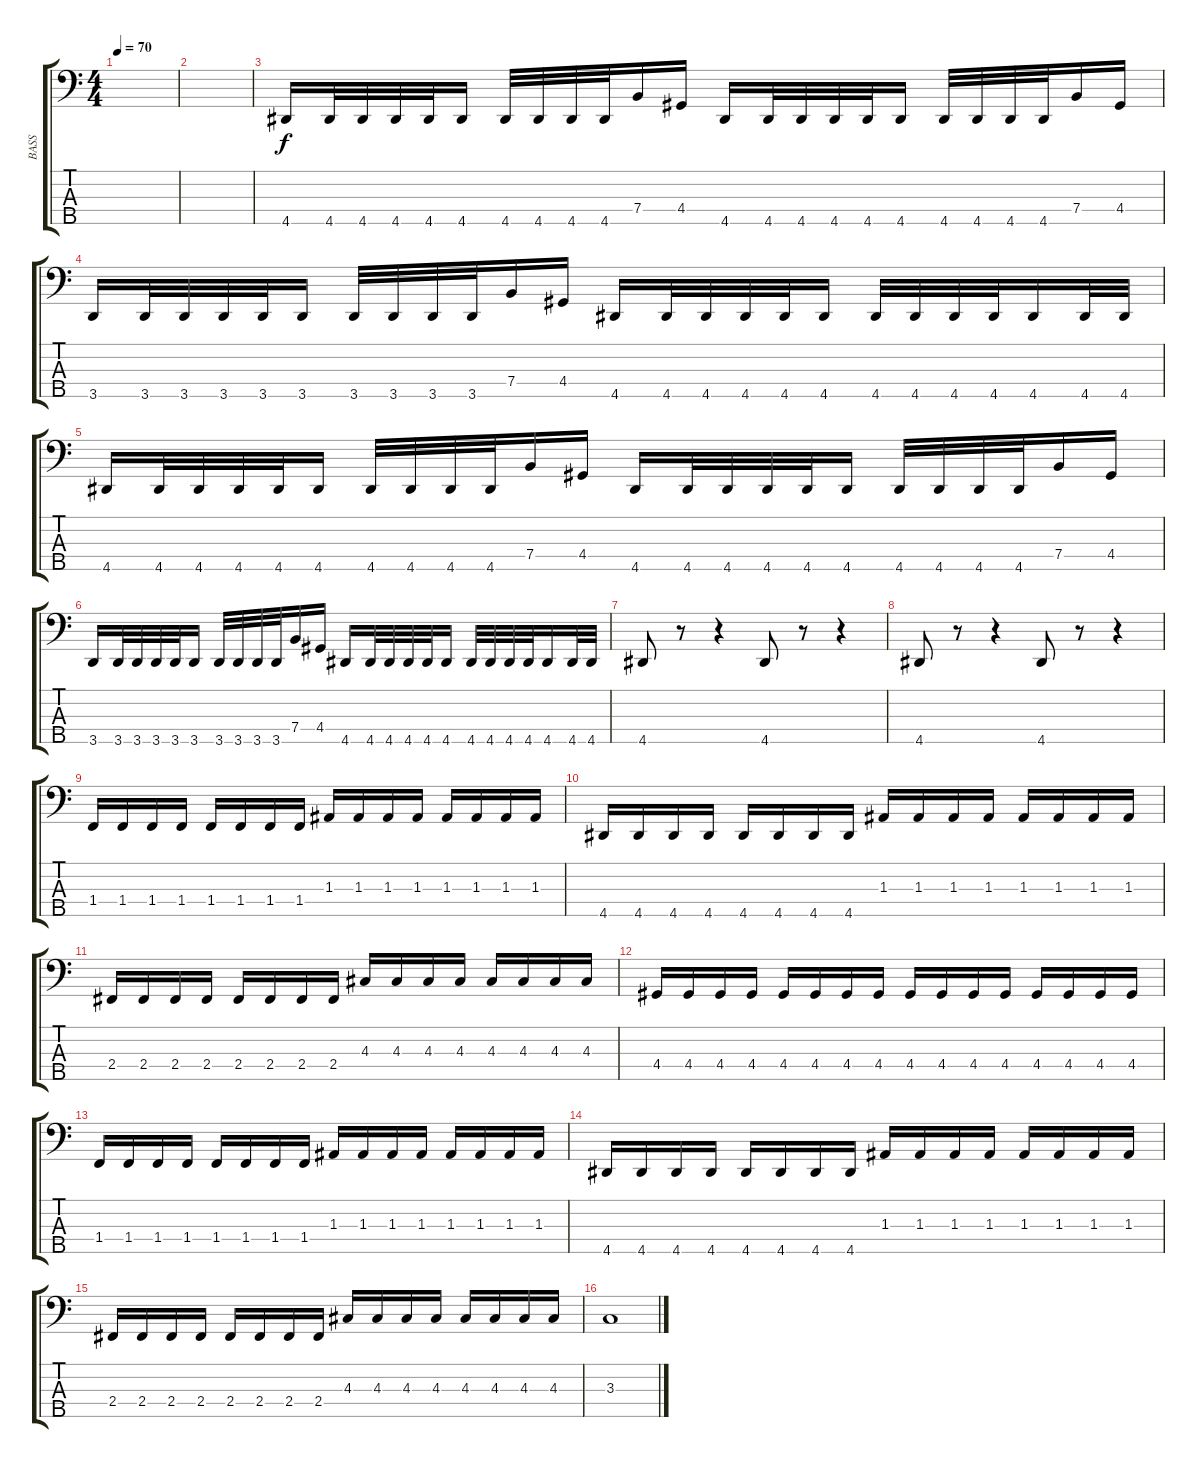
\track ("BASS" "BASS") {instrument electricbassfinger}
\staff {score tabs}
\tuning (G2 D2 A1 E1 B0) {hide}
\ts (4 4)
\tempo 70
\clef f4
\ks c
|
|
4.5.16 4.5.32 4.5.32 4.5.32 4.5.32 4.5.16 4.5.32 4.5.32 4.5.32 4.5.32 7.4.16 4.4.16 4.5.16 4.5.32 4.5.32 4.5.32 4.5.32 4.5.16 4.5.32 4.5.32 4.5.32 4.5.32 7.4.16 4.4.16 |
3.5.16 3.5.32 3.5.32 3.5.32 3.5.32 3.5.16 3.5.32 3.5.32 3.5.32 3.5.32 7.4.16 4.4.16 4.5.16 4.5.32 4.5.32 4.5.32 4.5.32 4.5.16 4.5.32 4.5.32 4.5.32 4.5.32 4.5.16 4.5.32 4.5.32 |
4.5.16 4.5.32 4.5.32 4.5.32 4.5.32 4.5.16 4.5.32 4.5.32 4.5.32 4.5.32 7.4.16 4.4.16 4.5.16 4.5.32 4.5.32 4.5.32 4.5.32 4.5.16 4.5.32 4.5.32 4.5.32 4.5.32 7.4.16 4.4.16 |
3.5.16 3.5.32 3.5.32 3.5.32 3.5.32 3.5.16 3.5.32 3.5.32 3.5.32 3.5.32 7.4.16 4.4.16 4.5.16 4.5.32 4.5.32 4.5.32 4.5.32 4.5.16 4.5.32 4.5.32 4.5.32 4.5.32 4.5.16 4.5.32 4.5.32 |
4.5.8 r.8 r.4 4.5.8 r.8 r.4 |
4.5.8 r.8 r.4 4.5.8 r.8 r.4 |
1.4.16 1.4.16 1.4.16 1.4.16 1.4.16 1.4.16 1.4.16 1.4.16 1.3.16 1.3.16 1.3.16 1.3.16 1.3.16 1.3.16 1.3.16 1.3.16 |
4.5.16 4.5.16 4.5.16 4.5.16 4.5.16 4.5.16 4.5.16 4.5.16 1.3.16 1.3.16 1.3.16 1.3.16 1.3.16 1.3.16 1.3.16 1.3.16 |
2.4.16 2.4.16 2.4.16 2.4.16 2.4.16 2.4.16 2.4.16 2.4.16 4.3.16 4.3.16 4.3.16 4.3.16 4.3.16 4.3.16 4.3.16 4.3.16 |
4.4.16 4.4.16 4.4.16 4.4.16 4.4.16 4.4.16 4.4.16 4.4.16 4.4.16 4.4.16 4.4.16 4.4.16 4.4.16 4.4.16 4.4.16 4.4.16 |
1.4.16 1.4.16 1.4.16 1.4.16 1.4.16 1.4.16 1.4.16 1.4.16 1.3.16 1.3.16 1.3.16 1.3.16 1.3.16 1.3.16 1.3.16 1.3.16 |
4.5.16 4.5.16 4.5.16 4.5.16 4.5.16 4.5.16 4.5.16 4.5.16 1.3.16 1.3.16 1.3.16 1.3.16 1.3.16 1.3.16 1.3.16 1.3.16 |
2.4.16 2.4.16 2.4.16 2.4.16 2.4.16 2.4.16 2.4.16 2.4.16 4.3.16 4.3.16 4.3.16 4.3.16 4.3.16 4.3.16 4.3.16 4.3.16 |
3.3.1
